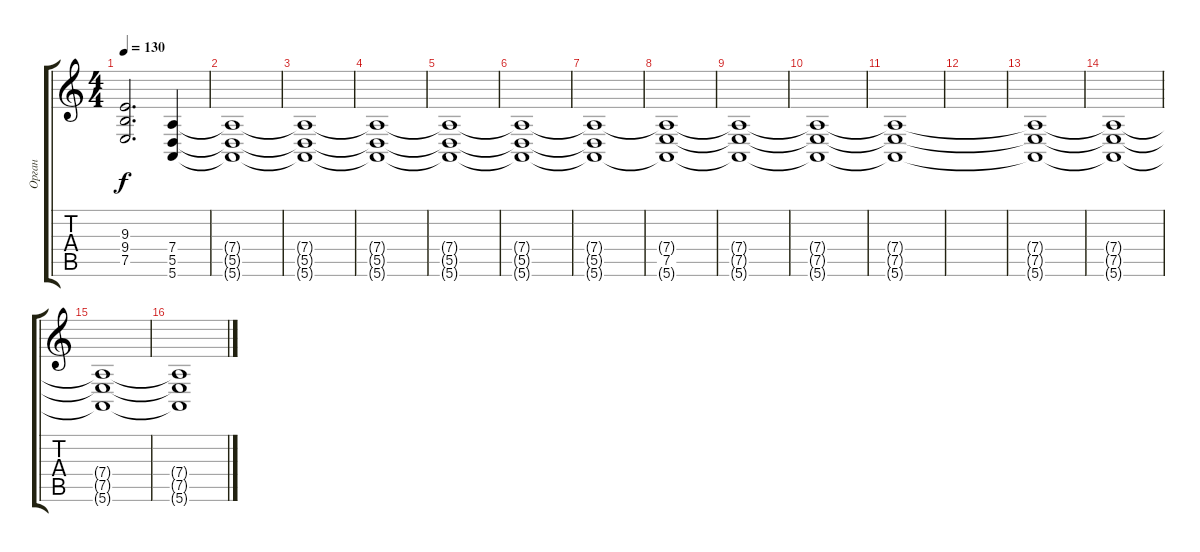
\track ("Орган" "Орган") {instrument rockorgan}
\staff {score tabs}
\tuning (E4 B3 G3 D3 A2 E2) {hide}
\ts (4 4)
\tempo 130
\clef g2
\ks c
(9.3{t} 9.4{t} 7.5{t}).2{d dy f} (7.4 5.5 5.6).4 |
(7.4{t} 5.5{t} 5.6{t}).1 |
(7.4{t} 5.5{t} 5.6{t}).1 |
(7.4{t} 5.5{t} 5.6{t}).1 |
(7.4{t} 5.5{t} 5.6{t}).1 |
(7.4{t} 5.5{t} 5.6{t}).1 |
(7.4{t} 5.5{t} 5.6{t}).1 |
(7.4{t} 7.5 5.6{t}).1 |
(7.4{t} 7.5{t} 5.6{t}).1 |
(7.4{t} 7.5{t} 5.6{t}).1 |
(7.4{t} 7.5{t} 5.6{t}).1 |
|
(7.4{t} 7.5{t} 5.6{t}).1 |
(7.4{t} 7.5{t} 5.6{t}).1 |
(7.4{t} 7.5{t} 5.6{t}).1 |
(7.4{t} 7.5{t} 5.6{t}).1
